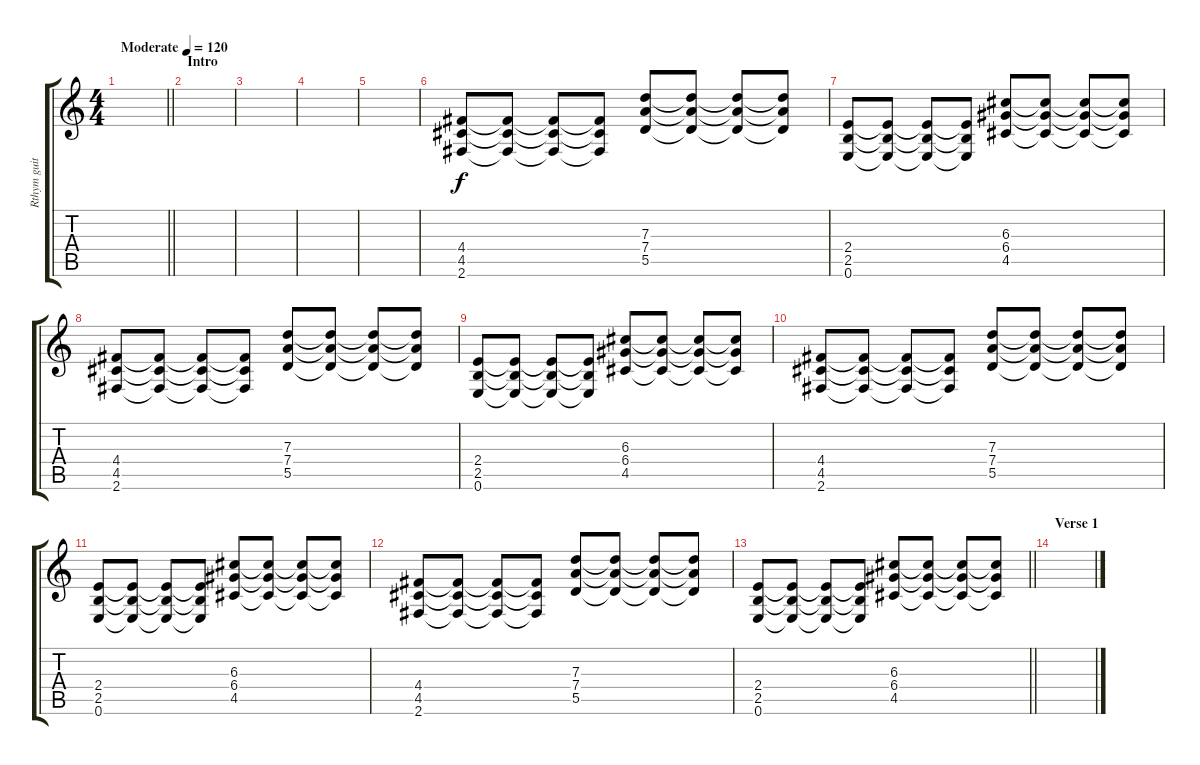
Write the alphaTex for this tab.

\track ("Rthym guitar" "Rthym guit") {instrument distortionguitar}
\staff {score tabs}
\tuning (E4 B3 G3 D3 A2 E2) {hide}
\ts (4 4)
\tempo (120 "Moderate")
\clef g2
\barLineRight lightlight
\ks c
|
\section ("" "Intro")
|
|
|
|
(4.4 4.5 2.6).8 (4.4{t} 4.5{t} 2.6{t}).8 (4.4{t} 4.5{t} 2.6{t}).8 (4.4{t} 4.5{t} 2.6{t}).8 (7.3 7.4 5.5).8 (7.3{t} 7.4{t} 5.5{t}).8 (7.3{t} 7.4{t} 5.5{t}).8 (7.3{t} 7.4{t} 5.5{t}).8 |
(2.4 2.5 0.6).8 (2.4{t} 2.5{t} 0.6{t}).8 (2.4{t} 2.5{t} 0.6{t}).8 (2.4{t} 2.5{t} 0.6{t}).8 (6.3 6.4 4.5).8 (6.3{t} 6.4{t} 4.5{t}).8 (6.3{t} 6.4{t} 4.5{t}).8 (6.3{t} 6.4{t} 4.5{t}).8 |
(4.4 4.5 2.6).8 (4.4{t} 4.5{t} 2.6{t}).8 (4.4{t} 4.5{t} 2.6{t}).8 (4.4{t} 4.5{t} 2.6{t}).8 (7.3 7.4 5.5).8 (7.3{t} 7.4{t} 5.5{t}).8 (7.3{t} 7.4{t} 5.5{t}).8 (7.3{t} 7.4{t} 5.5{t}).8 |
(2.4 2.5 0.6).8 (2.4{t} 2.5{t} 0.6{t}).8 (2.4{t} 2.5{t} 0.6{t}).8 (2.4{t} 2.5{t} 0.6{t}).8 (6.3 6.4 4.5).8 (6.3{t} 6.4{t} 4.5{t}).8 (6.3{t} 6.4{t} 4.5{t}).8 (6.3{t} 6.4{t} 4.5{t}).8 |
(4.4 4.5 2.6).8 (4.4{t} 4.5{t} 2.6{t}).8 (4.4{t} 4.5{t} 2.6{t}).8 (4.4{t} 4.5{t} 2.6{t}).8 (7.3 7.4 5.5).8 (7.3{t} 7.4{t} 5.5{t}).8 (7.3{t} 7.4{t} 5.5{t}).8 (7.3{t} 7.4{t} 5.5{t}).8 |
(2.4 2.5 0.6).8 (2.4{t} 2.5{t} 0.6{t}).8 (2.4{t} 2.5{t} 0.6{t}).8 (2.4{t} 2.5{t} 0.6{t}).8 (6.3 6.4 4.5).8 (6.3{t} 6.4{t} 4.5{t}).8 (6.3{t} 6.4{t} 4.5{t}).8 (6.3{t} 6.4{t} 4.5{t}).8 |
(4.4 4.5 2.6).8 (4.4{t} 4.5{t} 2.6{t}).8 (4.4{t} 4.5{t} 2.6{t}).8 (4.4{t} 4.5{t} 2.6{t}).8 (7.3 7.4 5.5).8 (7.3{t} 7.4{t} 5.5{t}).8 (7.3{t} 7.4{t} 5.5{t}).8 (7.3{t} 7.4{t} 5.5{t}).8 |
\barLineRight lightlight
(2.4 2.5 0.6).8 (2.4{t} 2.5{t} 0.6{t}).8 (2.4{t} 2.5{t} 0.6{t}).8 (2.4{t} 2.5{t} 0.6{t}).8 (6.3 6.4 4.5).8 (6.3{t} 6.4{t} 4.5{t}).8 (6.3{t} 6.4{t} 4.5{t}).8 (6.3{t} 6.4{t} 4.5{t}).8 |
\section ("" "Verse 1")
